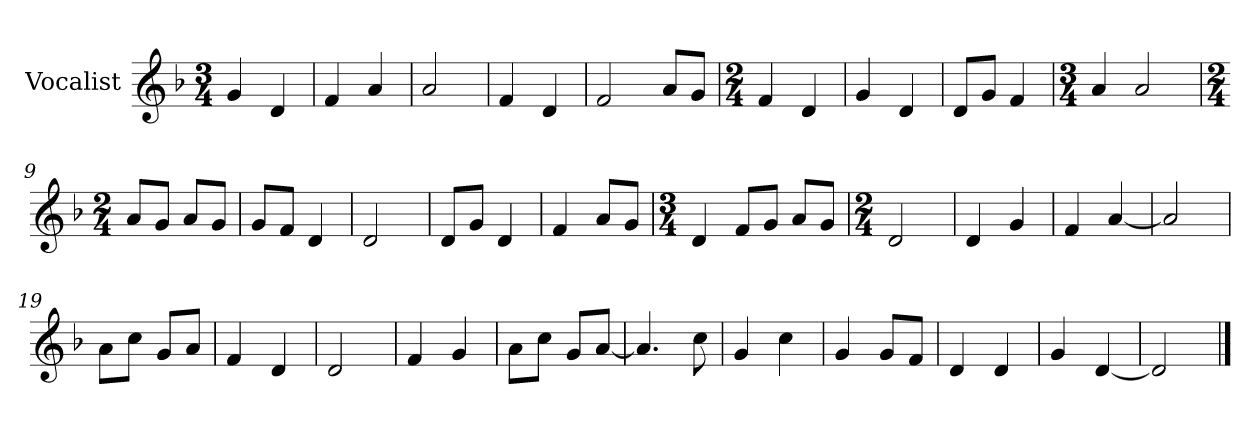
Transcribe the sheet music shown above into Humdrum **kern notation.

**kern
*part1
*staff1
*I"Vocalist
*k[b-]
*F:
*M3/4
=
4g
4d
=1
4f
4a
=2
2a
=3
4f
4d
=4
2f
8aL
8gJ
=5
*M2/4
4f
4d
=6
4g
4d
=7
8dL
8gJ
4f
=8
*M3/4
4a
2a
=9
*M2/4
8aL
8gJ
8aL
8gJ
=10
8gL
8fJ
4d
=11
2d
=12
8dL
8gJ
4d
=13
4f
8aL
8gJ
=14
*M3/4
4d
8fL
8gJ
8aL
8gJ
=15
*M2/4
2d
=16
4d
4g
=17
4f
[4a
=18
2a]
=19
8aL
8ccJ
8gL
8aJ
=20
4f
4d
=21
2d
=22
4f
4g
=23
8aL
8ccJ
8gL
[8aJ
=24
4.a]
8cc
=25
4g
4cc
=26
4g
8gL
8fJ
=27
4d
4d
=28
4g
[4d
=29
2d]
==
*-
